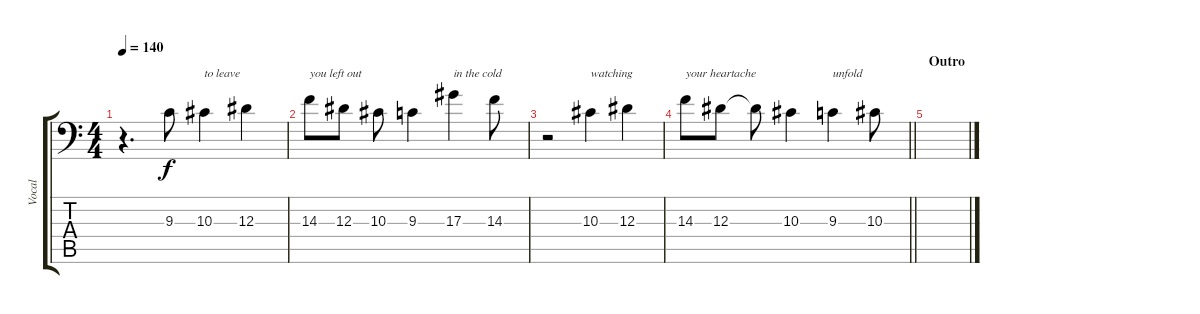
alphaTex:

\track ("Vocal" "Vocal") {instrument tenorsax}
\staff {score tabs}
\tuning (C4 G3 Eb3 Bb2 F2 Bb1) {hide}
\ts (4 4)
\tempo 140
\clef f4
\ks c
r.4{d dy f} 9.3.8 10.3.4{txt "to leave"} 12.3.4 |
14.3.8{txt "you left out"} 12.3.8 10.3.8 9.3.4 17.3.4{txt "in the cold"} 14.3.8 |
r.2 10.3.4{txt "watching"} 12.3.4 |
\barLineRight lightlight
14.3.8{txt "your heartache"} 12.3.8 12.3{t}.8 10.3.4 9.3.4{txt "unfold"} 10.3.8 |
\section ("" "Outro")
